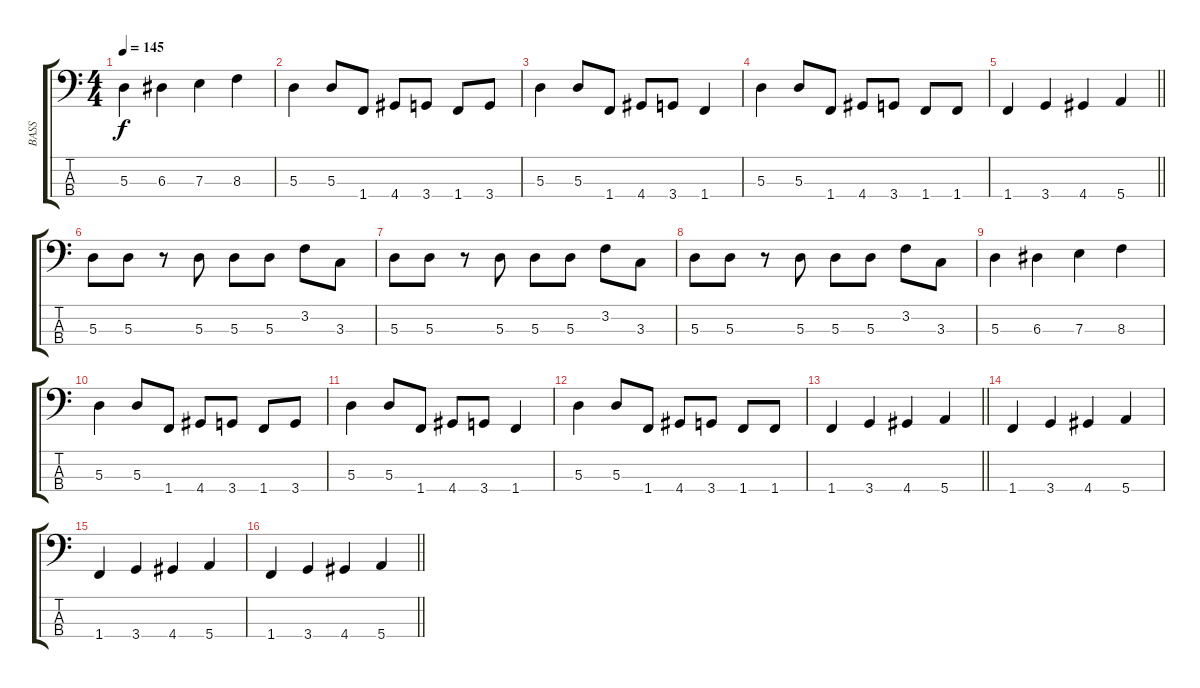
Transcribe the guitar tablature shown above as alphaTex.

\track ("BASS" "BASS") {instrument electricbassfinger}
\staff {score tabs}
\tuning (G2 D2 A1 E1) {hide}
\ts (4 4)
\tempo 145
\clef f4
\ks c
5.3.4{dy f} 6.3.4 7.3.4 8.3.4 |
5.3.4 5.3.8 1.4.8 4.4.8 3.4.8 1.4.8 3.4.8 |
5.3.4 5.3.8 1.4.8 4.4.8 3.4.8 1.4.4 |
5.3.4 5.3.8 1.4.8 4.4.8 3.4.8 1.4.8 1.4.8 |
\barLineRight lightlight
1.4.4 3.4.4 4.4.4 5.4.4 |
5.3.8 5.3.8 r.8 5.3.8 5.3.8 5.3.8 3.2.8 3.3.8 |
5.3.8 5.3.8 r.8 5.3.8 5.3.8 5.3.8 3.2.8 3.3.8 |
5.3.8 5.3.8 r.8 5.3.8 5.3.8 5.3.8 3.2.8 3.3.8 |
5.3.4 6.3.4 7.3.4 8.3.4 |
5.3.4 5.3.8 1.4.8 4.4.8 3.4.8 1.4.8 3.4.8 |
5.3.4 5.3.8 1.4.8 4.4.8 3.4.8 1.4.4 |
5.3.4 5.3.8 1.4.8 4.4.8 3.4.8 1.4.8 1.4.8 |
\barLineRight lightlight
1.4.4 3.4.4 4.4.4 5.4.4 |
1.4.4 3.4.4 4.4.4 5.4.4 |
1.4.4 3.4.4 4.4.4 5.4.4 |
\barLineRight lightlight
1.4.4 3.4.4 4.4.4 5.4.4
